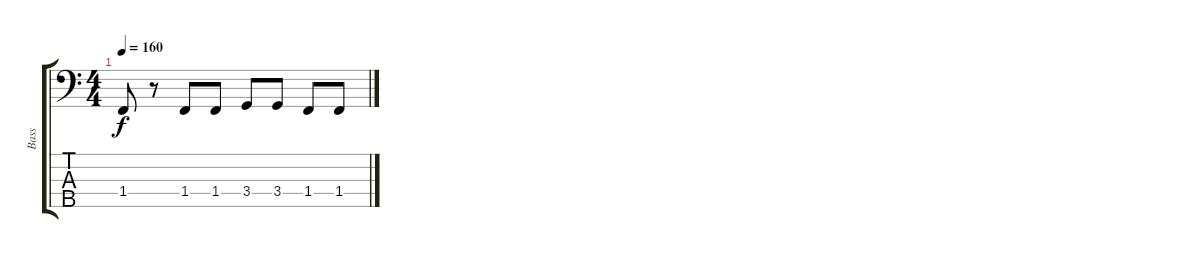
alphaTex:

\track ("Bass" "Bass") {instrument electricbassfinger}
\staff {score tabs}
\tuning (G2 D2 A1 E1 B0) {hide}
\ts (4 4)
\tempo 160
\clef f4
\ks c
1.4.8{dy f} r.8 1.4.8 1.4.8 3.4.8 3.4.8 1.4.8 1.4.8
